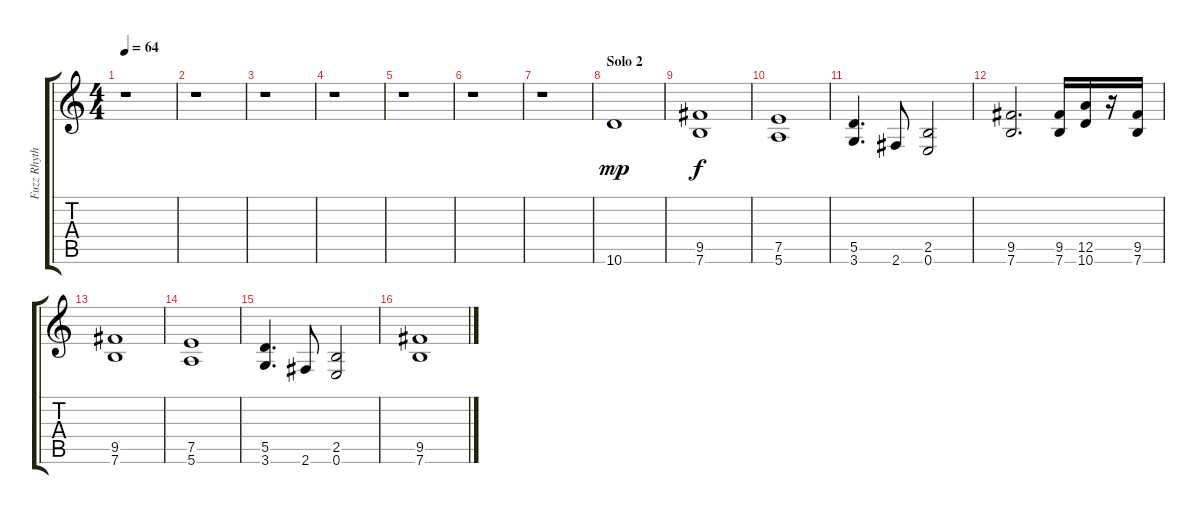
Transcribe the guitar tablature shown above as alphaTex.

\track ("Fuzz Rhythm" "Fuzz Rhyth") {instrument guitarharmonics}
\staff {score tabs}
\tuning (E4 B3 G3 D3 A2 E2) {hide}
\ts (4 4)
\tempo 64
\clef g2
\ks c
r.1{dy mp} |
r.1 |
r.1 |
r.1 |
r.1 |
r.1 |
r.1 |
\section ("" "Solo 2")
10.6.1 |
(9.5 7.6).1{dy f} |
(7.5 5.6).1 |
(5.5 3.6).4{d} 2.6.8 (2.5 0.6).2 |
(9.5 7.6).2{d} (9.5 7.6).16 (12.5 10.6).16 r.16 (9.5 7.6).16 |
(9.5 7.6).1 |
(7.5 5.6).1 |
(5.5 3.6).4{d} 2.6.8 (2.5 0.6).2 |
(9.5 7.6).1
